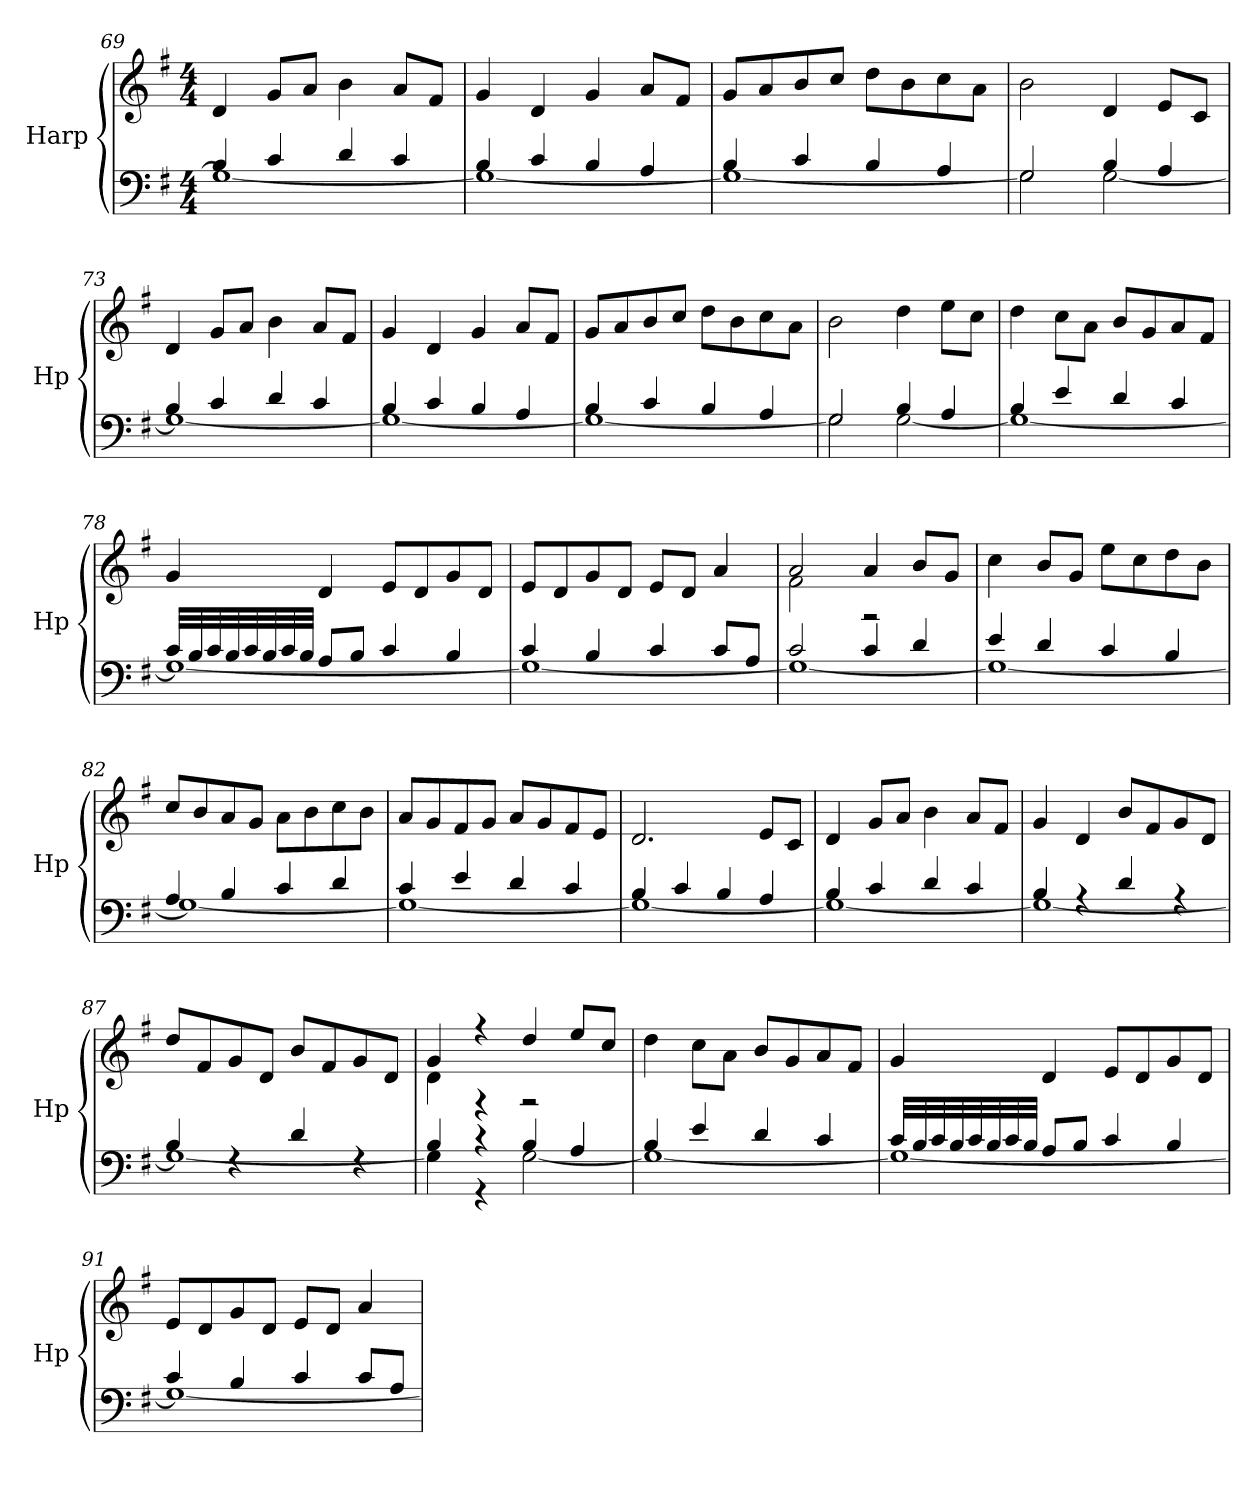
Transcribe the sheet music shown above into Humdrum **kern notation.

**kern	**kern
*part1	*part1
*staff2	*staff1
*I"Harp	*
*I'Hp	*
*clefF4	*clefG2
*k[f#]	*k[f#]
*M4/4	*M4/4
=69	=69
*^	*
4B/	1G_	4d/
4c/	.	8g/L
.	.	8a/J
4d/	.	4b\
4c/	.	8a/L
.	.	8f#/J
=70	=70	=70
4B/	1G_	4g/
4c/	.	4d/
4B/	.	4g/
4A/	.	8a/L
.	.	8f#/J
=71	=71	=71
4B/	1G_	8g/L
.	.	8a/
4c/	.	8b/
.	.	8cc/J
4B/	.	8dd\L
.	.	8b\
4A/	.	8cc\
.	.	8a\J
=72	=72	=72
2G/	2G\]	2b\
4B/	[2G\	4d/
4A/	.	8e/L
.	.	8c/J
=73	=73	=73
4B/	1G_	4d/
4c/	.	8g/L
.	.	8a/J
4d/	.	4b\
4c/	.	8a/L
.	.	8f#/J
=74	=74	=74
4B/	1G_	4g/
4c/	.	4d/
4B/	.	4g/
4A/	.	8a/L
.	.	8f#/J
!!LO:PB:g=z
=75	=75	=75
4B/	1G_	8g/L
.	.	8a/
4c/	.	8b/
.	.	8cc/J
4B/	.	8dd\L
.	.	8b\
4A/	.	8cc\
.	.	8a\J
=76	=76	=76
2G/	2G\]	2b\
4B/	[2G\	4dd\
4A/	.	8ee\L
.	.	8cc\J
=77	=77	=77
4B/	1G_	4dd\
4e/	.	8cc\L
.	.	8a\J
4d/	.	8b/L
.	.	8g/
4c/	.	8a/
.	.	8f#/J
=78	=78	=78
32c/LLL	1G_	4g/
32B/	.	.
32c/	.	.
32B/	.	.
32c/	.	.
32B/	.	.
32c/	.	.
32B/JJJ	.	.
8A/L	.	4d/
8B/J	.	.
4c/	.	8e/L
.	.	8d/
4B/	.	8g/
.	.	8d/J
=79	=79	=79
4c/	1G_	8e/L
.	.	8d/
4B/	.	8g/
.	.	8d/J
4c/	.	8e/L
.	.	8d/J
8c/L	.	4a/
8A/J	.	.
!!LO:LB:g=z
=80	=80	=80
*	*	*^
2c/	1G_	2a/	2f#\
4c/	.	4a/	2rF
4d/	.	8b/L	.
.	.	8g/J	.
*	*	*v	*v
=81	=81	=81
4e/	1G_	4cc\
4d/	.	8b/L
.	.	8g/J
4c/	.	8ee\L
.	.	8cc\
4B/	.	8dd\
.	.	8b\J
=82	=82	=82
4A/	1G_	8cc/L
.	.	8b/
4B/	.	8a/
.	.	8g/J
4c/	.	8a\L
.	.	8b\
4d/	.	8cc\
.	.	8b\J
=83	=83	=83
4c/	1G_	8a/L
.	.	8g/
4e/	.	8f#/
.	.	8g/J
4d/	.	8a/L
.	.	8g/
4c/	.	8f#/
.	.	8e/J
=84	=84	=84
4B/	1G_	2.d/
4c/	.	.
4B/	.	.
4A/	.	8e/L
.	.	8c/J
=85	=85	=85
4B/	1G_	4d/
4c/	.	8g/L
.	.	8a/J
4d/	.	4b\
4c/	.	8a/L
.	.	8f#/J
!!LO:LB:g=z
=86	=86	=86
4B/	1G_	4g/
4rA	.	4d/
4d/	.	8b/L
.	.	8f#/
4rA	.	8g/
.	.	8d/J
=87	=87	=87
4B/	1G_	8dd/L
.	.	8f#/
4rF	.	8g/
.	.	8d/J
4d/	.	8b/L
.	.	8f#/
4rF	.	8g/
.	.	8d/J
=88	=88	=88
*	*	*^
4B/	4G\]	4g/	4d\
4r	4r	4r	4rF
4B/	[2G\	4dd/	2rF
4A/	.	8ee/L	.
.	.	8cc/J	.
*	*	*v	*v
=89	=89	=89
4B/	1G_	4dd\
4e/	.	8cc\L
.	.	8a\J
4d/	.	8b/L
.	.	8g/
4c/	.	8a/
.	.	8f#/J
=90	=90	=90
32c/LLL	1G_	4g/
32B/	.	.
32c/	.	.
32B/	.	.
32c/	.	.
32B/	.	.
32c/	.	.
32B/JJJ	.	.
8A/L	.	4d/
8B/J	.	.
4c/	.	8e/L
.	.	8d/
4B/	.	8g/
.	.	8d/J
!!LO:LB:g=z
=91	=91	=91
4c/	1G_	8e/L
.	.	8d/
4B/	.	8g/
.	.	8d/J
4c/	.	8e/L
.	.	8d/J
8c/L	.	4a/
8A/J	.	.
*v	*v	*
=	=
*-	*-
